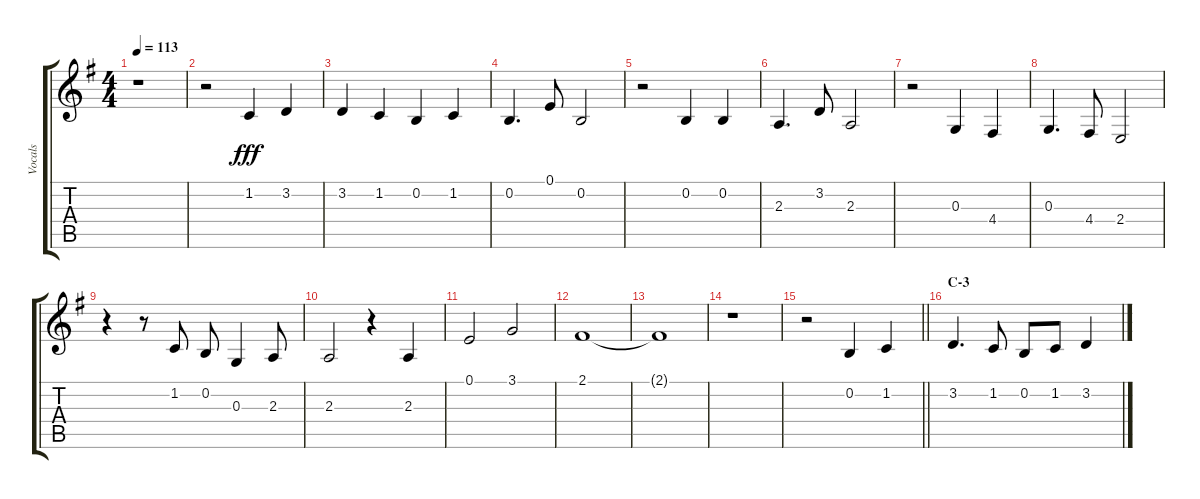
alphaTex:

\track ("Vocals" "Vocals") {instrument voiceoohs}
\staff {score tabs}
\tuning (E4 B3 G3 D3 A2 E2) {hide}
\ts (4 4)
\tempo 113
\clef g2
\ks g
r.1{dy fff} |
r.2 1.2.4 3.2.4 |
3.2.4 1.2.4 0.2.4 1.2.4 |
0.2.4{d} 0.1.8 0.2.2 |
r.2 0.2.4 0.2.4 |
2.3.4{d} 3.2.8 2.3.2 |
r.2 0.3.4 4.4.4 |
0.3.4{d} 4.4.8 2.4.2 |
r.4 r.8 1.2.8 0.2.8 0.3.4 2.3.8 |
2.3.2 r.4 2.3.4 |
0.1.2 3.1.2 |
2.1.1 |
2.1{t}.1 |
r.1 |
\barLineRight lightlight
r.2 0.2.4 1.2.4 |
\section ("" "C-3")
3.2.4{d} 1.2.8 0.2.8 1.2.8 3.2.4
